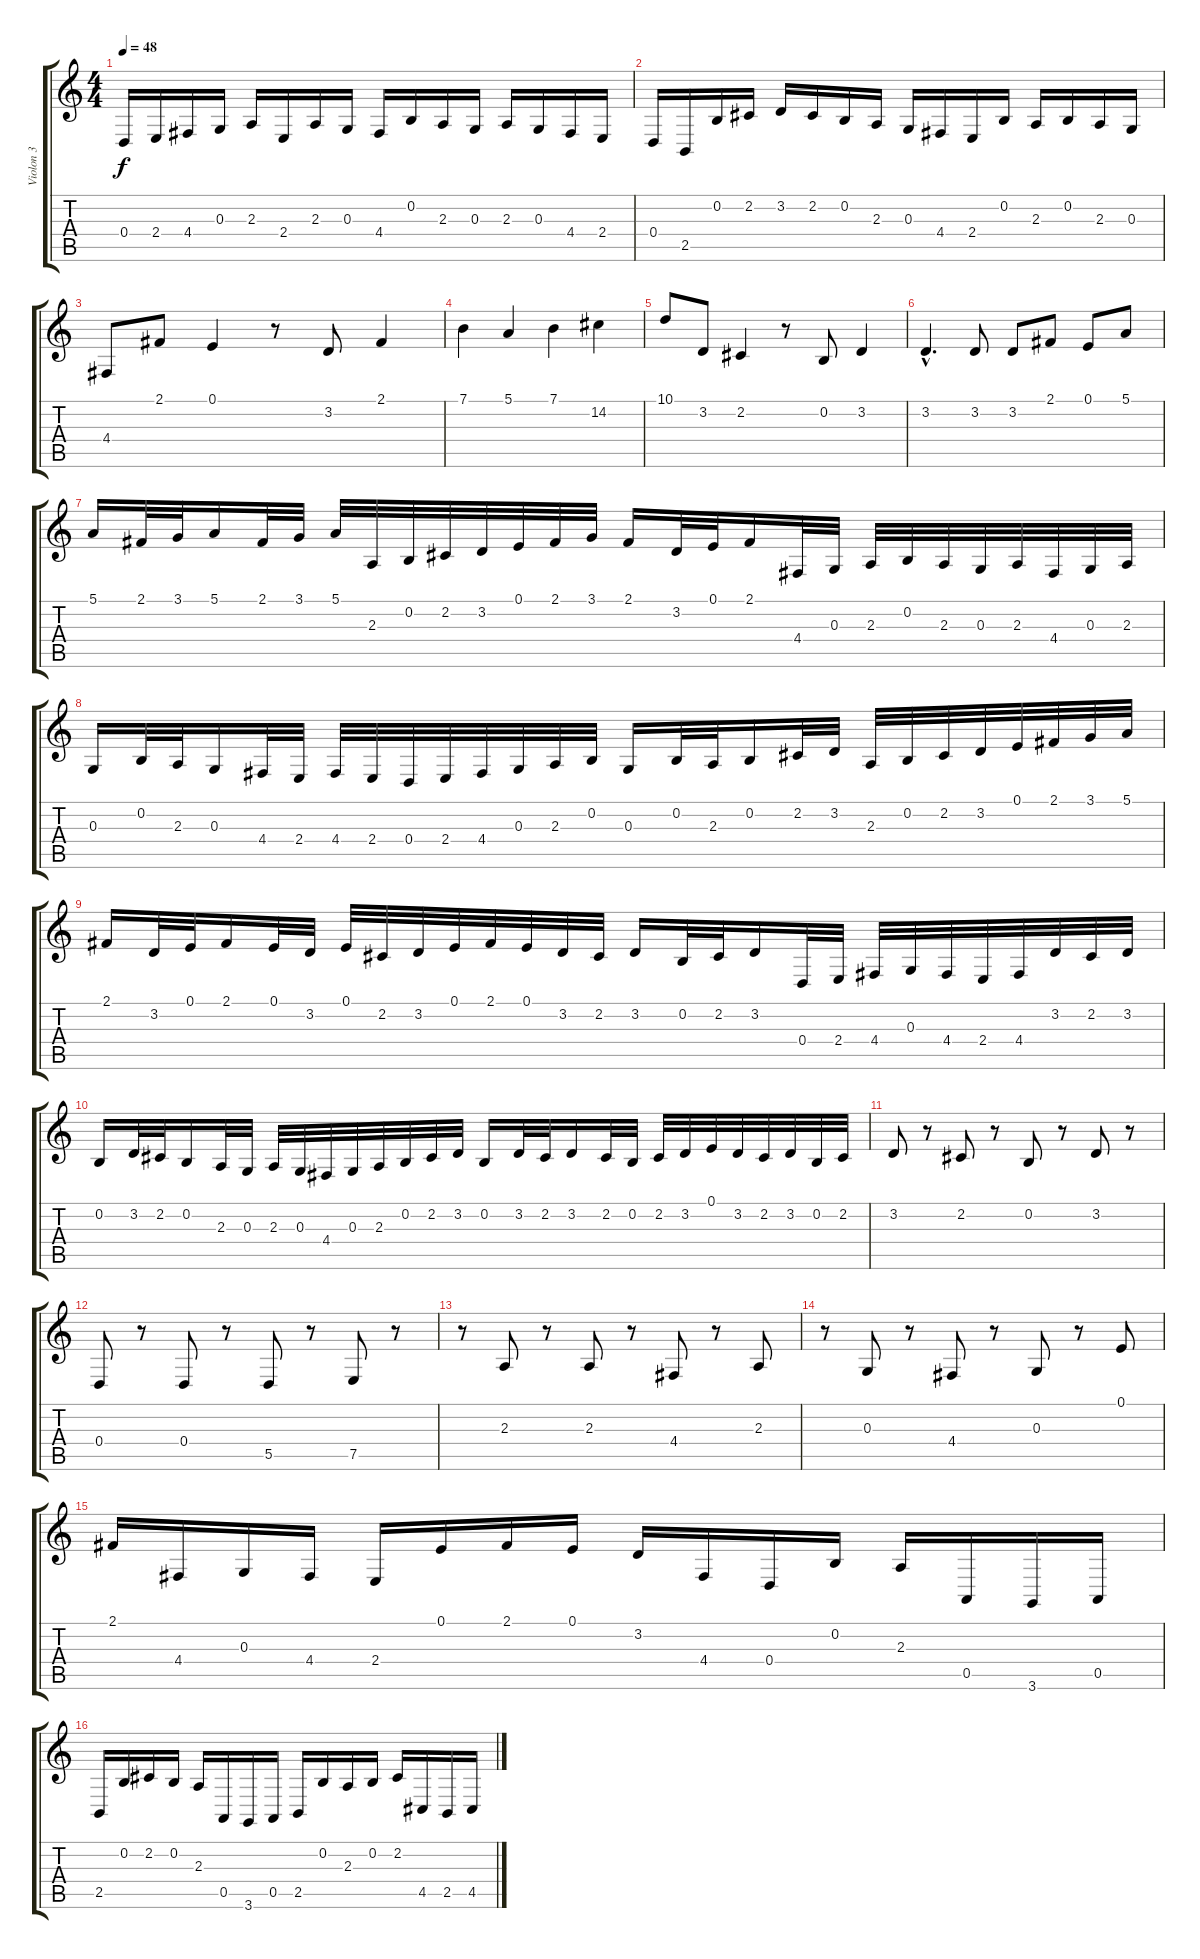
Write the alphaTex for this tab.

\track ("Violon 3" "Violon 3") {instrument violin}
\staff {score tabs}
\tuning (E4 B3 G3 D3 A2 E2) {hide}
\ts (4 4)
\tempo 48
\clef g2
\ks c
0.4.16{dy f} 2.4.16 4.4.16 0.3.16 2.3.16 2.4.16 2.3.16 0.3.16 4.4.16 0.2.16 2.3.16 0.3.16 2.3.16 0.3.16 4.4.16 2.4.16 |
0.4.16 2.5.16 0.2.16 2.2.16 3.2.16 2.2.16 0.2.16 2.3.16 0.3.16 4.4.16 2.4.16 0.2.16 2.3.16 0.2.16 2.3.16 0.3.16 |
4.4.8 2.1.8 0.1.4 r.8 3.2.8 2.1.4 |
7.1.4 5.1.4 7.1.4 14.2.4 |
10.1.8 3.2.8 2.2.4 r.8 0.2.8 3.2.4 |
3.2{hac}.4{d} 3.2.8 3.2.8 2.1.8 0.1.8 5.1.8 |
5.1.16 2.1.32 3.1.32 5.1.16 2.1.32 3.1.32 5.1.32 2.3.32 0.2.32 2.2.32 3.2.32 0.1.32 2.1.32 3.1.32 2.1.16 3.2.32 0.1.32 2.1.16 4.4.32 0.3.32 2.3.32 0.2.32 2.3.32 0.3.32 2.3.32 4.4.32 0.3.32 2.3.32 |
0.3.16 0.2.32 2.3.32 0.3.16 4.4.32 2.4.32 4.4.32 2.4.32 0.4.32 2.4.32 4.4.32 0.3.32 2.3.32 0.2.32 0.3.16 0.2.32 2.3.32 0.2.16 2.2.32 3.2.32 2.3.32 0.2.32 2.2.32 3.2.32 0.1.32 2.1.32 3.1.32 5.1.32 |
2.1.16 3.2.32 0.1.32 2.1.16 0.1.32 3.2.32 0.1.32 2.2.32 3.2.32 0.1.32 2.1.32 0.1.32 3.2.32 2.2.32 3.2.16 0.2.32 2.2.32 3.2.16 0.4.32 2.4.32 4.4.32 0.3.32 4.4.32 2.4.32 4.4.32 3.2.32 2.2.32 3.2.32 |
0.2.16 3.2.32 2.2.32 0.2.16 2.3.32 0.3.32 2.3.32 0.3.32 4.4.32 0.3.32 2.3.32 0.2.32 2.2.32 3.2.32 0.2.16 3.2.32 2.2.32 3.2.16 2.2.32 0.2.32 2.2.32 3.2.32 0.1.32 3.2.32 2.2.32 3.2.32 0.2.32 2.2.32 |
3.2.8 r.8 2.2.8 r.8 0.2.8 r.8 3.2.8 r.8 |
0.4.8 r.8 0.4.8 r.8 5.5.8 r.8 7.5.8 r.8 |
r.8 2.3.8 r.8 2.3.8 r.8 4.4.8 r.8 2.3.8 |
r.8 0.3.8 r.8 4.4.8 r.8 0.3.8 r.8 0.1.8 |
2.1.16 4.4.16 0.3.16 4.4.16 2.4.16 0.1.16 2.1.16 0.1.16 3.2.16 4.4.16 0.4.16 0.2.16 2.3.16 0.5.16 3.6.16 0.5.16 |
2.5.16 0.2.16 2.2.16 0.2.16 2.3.16 0.5.16 3.6.16 0.5.16 2.5.16 0.2.16 2.3.16 0.2.16 2.2.16 4.5.16 2.5.16 4.5.16
